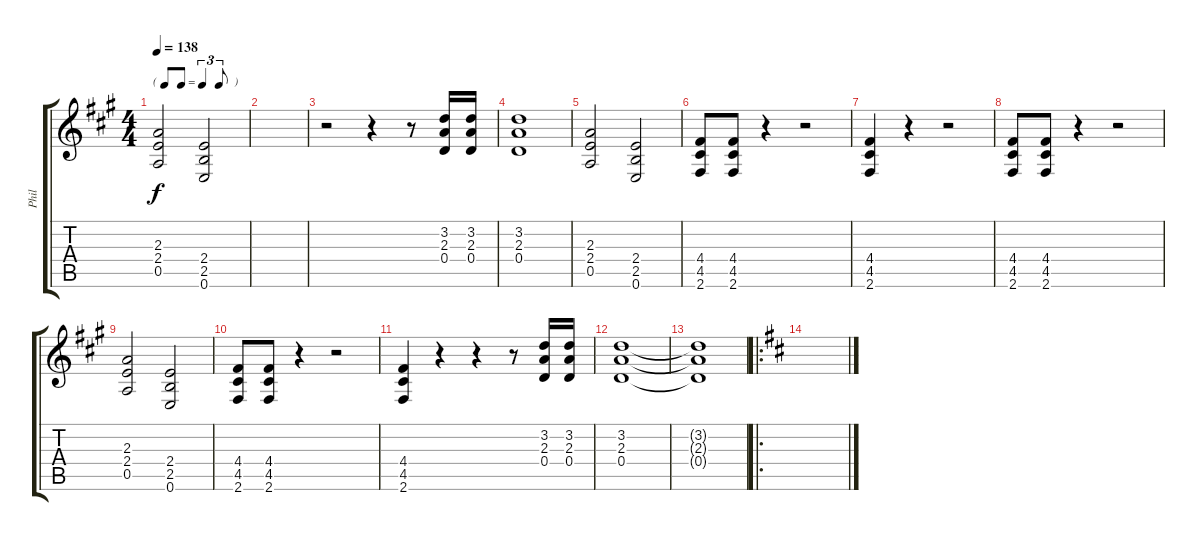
\track ("Phil" "Phil") {instrument distortionguitar}
\staff {score tabs}
\tuning (E4 B3 G3 D3 A2 E2) {hide}
\ts (4 4)
\tf triplet8th
\tempo 138
\clef g2
\ks a
(2.3 2.4 0.5).2{dy f} (2.4 2.5 0.6).2 |
|
r.2 r.4 r.8 (3.2 2.3 0.4).16 (3.2 2.3 0.4).16 |
(3.2 2.3 0.4).1 |
(2.3 2.4 0.5).2 (2.4 2.5 0.6).2 |
(4.4 4.5 2.6).8 (4.4 4.5 2.6).8 r.4 r.2 |
(4.4 4.5 2.6).4 r.4 r.2 |
(4.4 4.5 2.6).8 (4.4 4.5 2.6).8 r.4 r.2 |
(2.3 2.4 0.5).2 (2.4 2.5 0.6).2 |
(4.4 4.5 2.6).8 (4.4 4.5 2.6).8 r.4 r.2 |
(4.4 4.5 2.6).4 r.4 r.4 r.8 (3.2 2.3 0.4).16 (3.2 2.3 0.4).16 |
(3.2 2.3 0.4).1 |
(3.2{t} 2.3{t} 0.4{t}).1 |
\ro
\ks d
